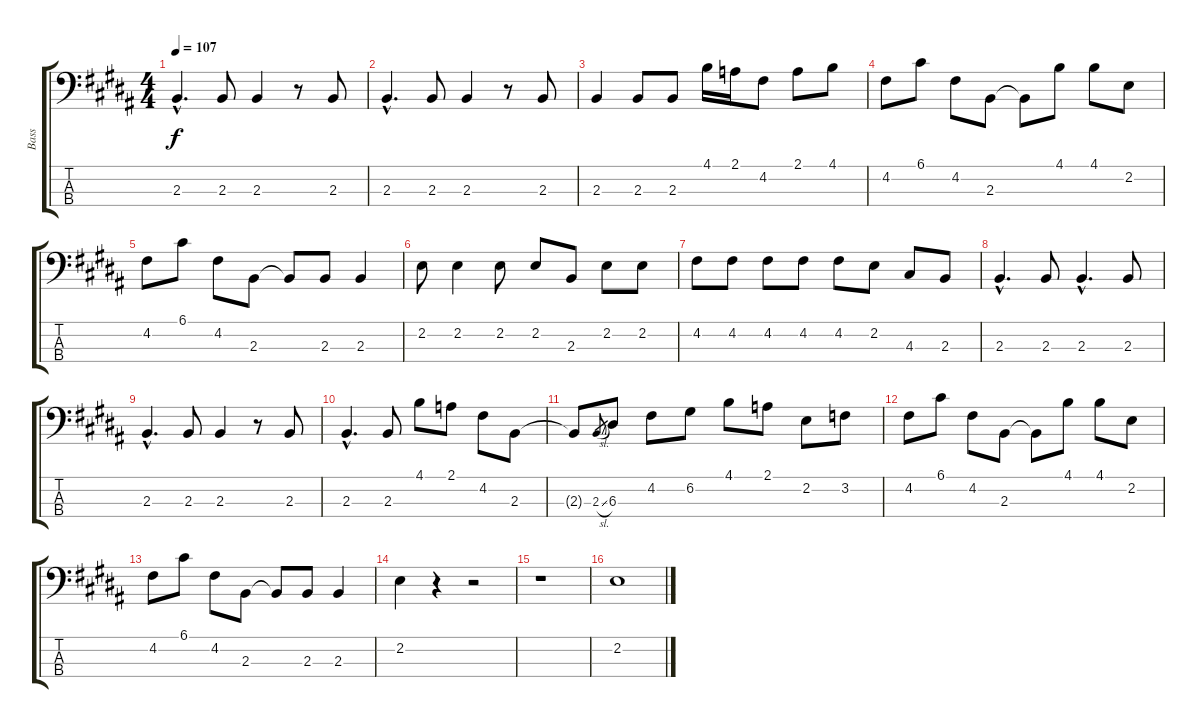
\track ("Bass" "Bass") {instrument electricbasspick}
\staff {score tabs}
\tuning (G2 D2 A1 E1) {hide}
\ts (4 4)
\tempo 107
\clef f4
\ks b
2.3{hac}.4{d dy f} 2.3.8 2.3.4 r.8 2.3.8 |
2.3{hac}.4{d} 2.3.8 2.3.4 r.8 2.3.8 |
2.3.4 2.3.8 2.3.8 4.1.16 2.1.16 4.2.8 2.1.8 4.1.8 |
4.2.8 6.1.8 4.2.8 2.3.8 2.3{t}.8 4.1.8 4.1.8 2.2.8 |
4.2.8 6.1.8 4.2.8 2.3.8 2.3{t}.8 2.3.8 2.3.4 |
2.2.8 2.2.4 2.2.8 2.2.8 2.3.8 2.2.8 2.2.8 |
4.2.8 4.2.8 4.2.8 4.2.8 4.2.8 2.2.8 4.3.8 2.3.8 |
2.3{hac}.4{d} 2.3.8 2.3{hac}.4{d} 2.3.8 |
2.3{hac}.4{d} 2.3.8 2.3.4 r.8 2.3.8 |
2.3{hac}.4{d} 2.3.8 4.1.8 2.1.8 4.2.8 2.3.8 |
2.3{t}.8 2.3{sl}.8{gr} 6.3.8 4.2.8 6.2.8 4.1.8 2.1.8 2.2.8 3.2.8 |
4.2.8 6.1.8 4.2.8 2.3.8 2.3{t}.8 4.1.8 4.1.8 2.2.8 |
4.2.8 6.1.8 4.2.8 2.3.8 2.3{t}.8 2.3.8 2.3.4 |
2.2.4 r.4 r.2 |
r.1 |
2.2.1
